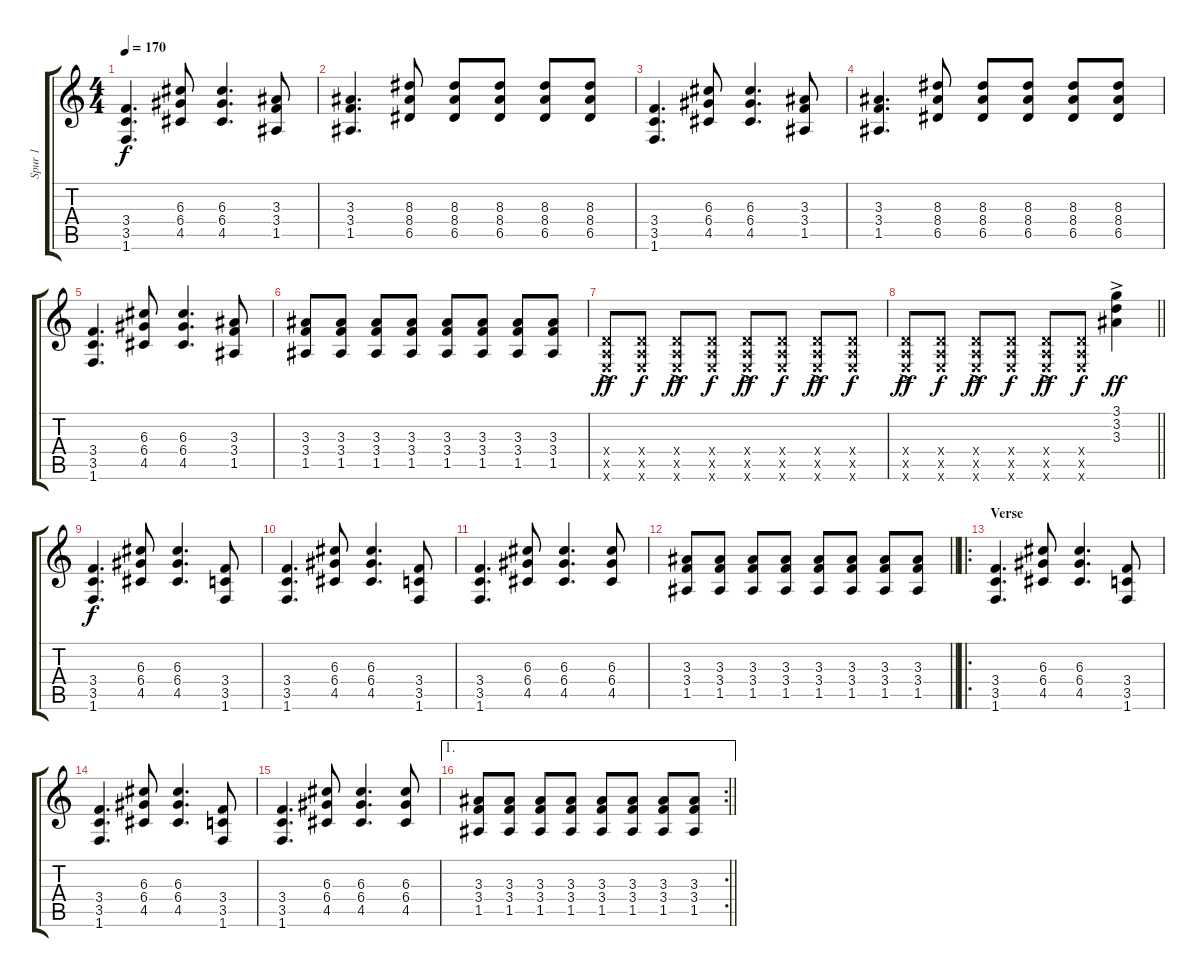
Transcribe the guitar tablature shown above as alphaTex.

\track ("Spur 1" "Spur 1") {instrument electricguitarclean}
\staff {score tabs}
\tuning (E4 B3 G3 D3 A2 E2) {hide}
\ts (4 4)
\tempo 170
\clef g2
\ks c
(3.4 3.5 1.6).4{d dy f} (6.3 6.4 4.5).8 (6.3 6.4 4.5).4{d} (3.3 3.4 1.5).8 |
(3.3 3.4 1.5).4{d} (8.3 8.4 6.5).8 (8.3 8.4 6.5).8 (8.3 8.4 6.5).8 (8.3 8.4 6.5).8 (8.3 8.4 6.5).8 |
(3.4 3.5 1.6).4{d} (6.3 6.4 4.5).8 (6.3 6.4 4.5).4{d} (3.3 3.4 1.5).8 |
(3.3 3.4 1.5).4{d} (8.3 8.4 6.5).8 (8.3 8.4 6.5).8 (8.3 8.4 6.5).8 (8.3 8.4 6.5).8 (8.3 8.4 6.5).8 |
(3.4 3.5 1.6).4{d} (6.3 6.4 4.5).8 (6.3 6.4 4.5).4{d} (3.3 3.4 1.5).8 |
(3.3 3.4 1.5).8 (3.3 3.4 1.5).8 (3.3 3.4 1.5).8 (3.3 3.4 1.5).8 (3.3 3.4 1.5).8 (3.3 3.4 1.5).8 (3.3 3.4 1.5).8 (3.3 3.4 1.5).8 |
(0.4{ac x} 0.5{x} 0.6{x}).8{dy ff} (0.4{x} 0.5{x} 0.6{x}).8{dy f} (0.4{ac x} 0.5{x} 0.6{x}).8{dy ff} (0.4{x} 0.5{x} 0.6{x}).8{dy f} (0.4{ac x} 0.5{x} 0.6{x}).8{dy ff} (0.4{x} 0.5{x} 0.6{x}).8{dy f} (0.4{ac x} 0.5{x} 0.6{x}).8{dy ff} (0.4{x} 0.5{x} 0.6{x}).8{dy f} |
\barLineRight lightlight
(0.4{ac x} 0.5{x} 0.6{x}).8{dy ff} (0.4{x} 0.5{x} 0.6{x}).8{dy f} (0.4{ac x} 0.5{x} 0.6{x}).8{dy ff} (0.4{x} 0.5{x} 0.6{x}).8{dy f} (0.4{ac x} 0.5{x} 0.6{x}).8{dy ff} (0.4{x} 0.5{x} 0.6{x}).8{dy f} (3.1{ac} 3.2{ac} 3.3{ac}).4{dy ff} |
(3.4 3.5 1.6).4{d dy f instrument distortionguitar} (6.3 6.4 4.5).8 (6.3 6.4 4.5).4{d} (3.4 3.5 1.6).8 |
(3.4 3.5 1.6).4{d} (6.3 6.4 4.5).8 (6.3 6.4 4.5).4{d} (3.4 3.5 1.6).8 |
(3.4 3.5 1.6).4{d} (6.3 6.4 4.5).8 (6.3 6.4 4.5).4{d} (6.3 6.4 4.5).8 |
\barLineRight lightlight
(3.3 3.4 1.5).8 (3.3 3.4 1.5).8 (3.3 3.4 1.5).8 (3.3 3.4 1.5).8 (3.3 3.4 1.5).8 (3.3 3.4 1.5).8 (3.3 3.4 1.5).8 (3.3 3.4 1.5).8 |
\ro
\section ("" "Verse")
(3.4 3.5 1.6).4{d instrument distortionguitar} (6.3 6.4 4.5).8 (6.3 6.4 4.5).4{d} (3.4 3.5 1.6).8 |
(3.4 3.5 1.6).4{d} (6.3 6.4 4.5).8 (6.3 6.4 4.5).4{d} (3.4 3.5 1.6).8 |
(3.4 3.5 1.6).4{d} (6.3 6.4 4.5).8 (6.3 6.4 4.5).4{d} (6.3 6.4 4.5).8 |
\ae 1
\rc 2
\barLineRight lightlight
(3.3 3.4 1.5).8 (3.3 3.4 1.5).8 (3.3 3.4 1.5).8 (3.3 3.4 1.5).8 (3.3 3.4 1.5).8 (3.3 3.4 1.5).8 (3.3 3.4 1.5).8 (3.3 3.4 1.5).8
